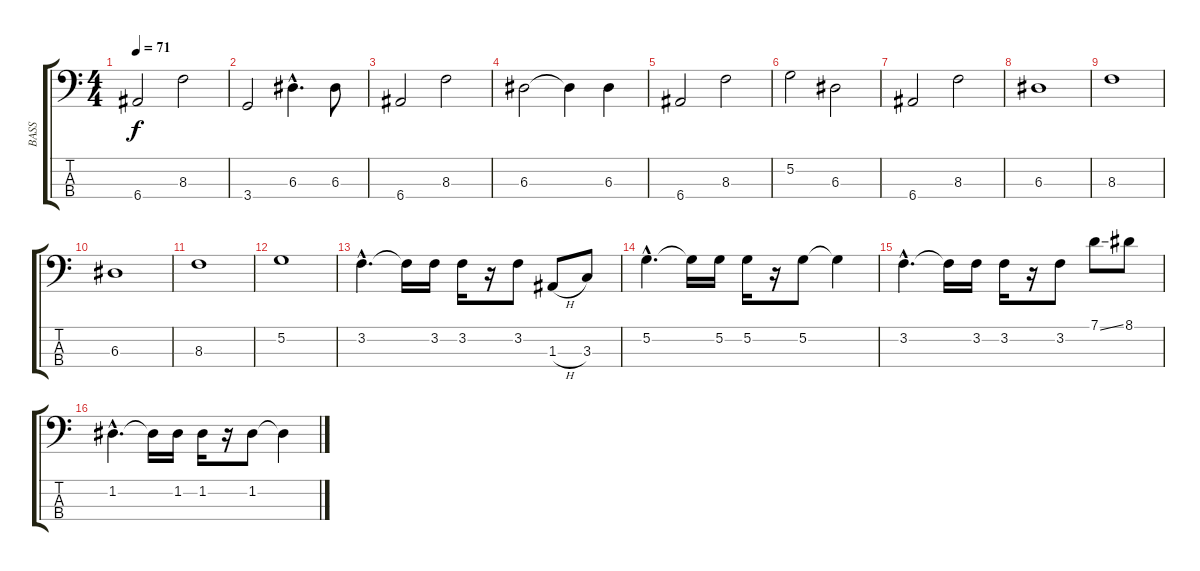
\track ("BASS" "BASS") {instrument electricbassfinger}
\staff {score tabs}
\tuning (G2 D2 A1 E1) {hide}
\ts (4 4)
\tempo 71
\clef f4
\ks c
6.4.2{dy f} 8.3.2 |
3.4.2 6.3{hac}.4{d} 6.3.8 |
6.4.2 8.3.2 |
6.3.2 6.3{t}.4 6.3.4 |
6.4.2 8.3.2 |
5.2.2 6.3.2 |
6.4.2 8.3.2 |
6.3.1 |
8.3.1 |
6.3.1 |
8.3.1 |
5.2.1 |
3.2{hac}.4{d} 3.2{t}.16 3.2.16 3.2.16 r.16 3.2.8 1.3{h}.8 3.3.8 |
5.2{hac}.4{d} 5.2{t}.16 5.2.16 5.2.16 r.16 5.2.8 5.2{t}.4 |
3.2{hac}.4{d} 3.2{t}.16 3.2.16 3.2.16 r.16 3.2.8 7.1{ss}.8 8.1.8 |
1.2{hac}.4{d} 1.2{t}.16 1.2.16 1.2.16 r.16 1.2.8 1.2{t}.4
